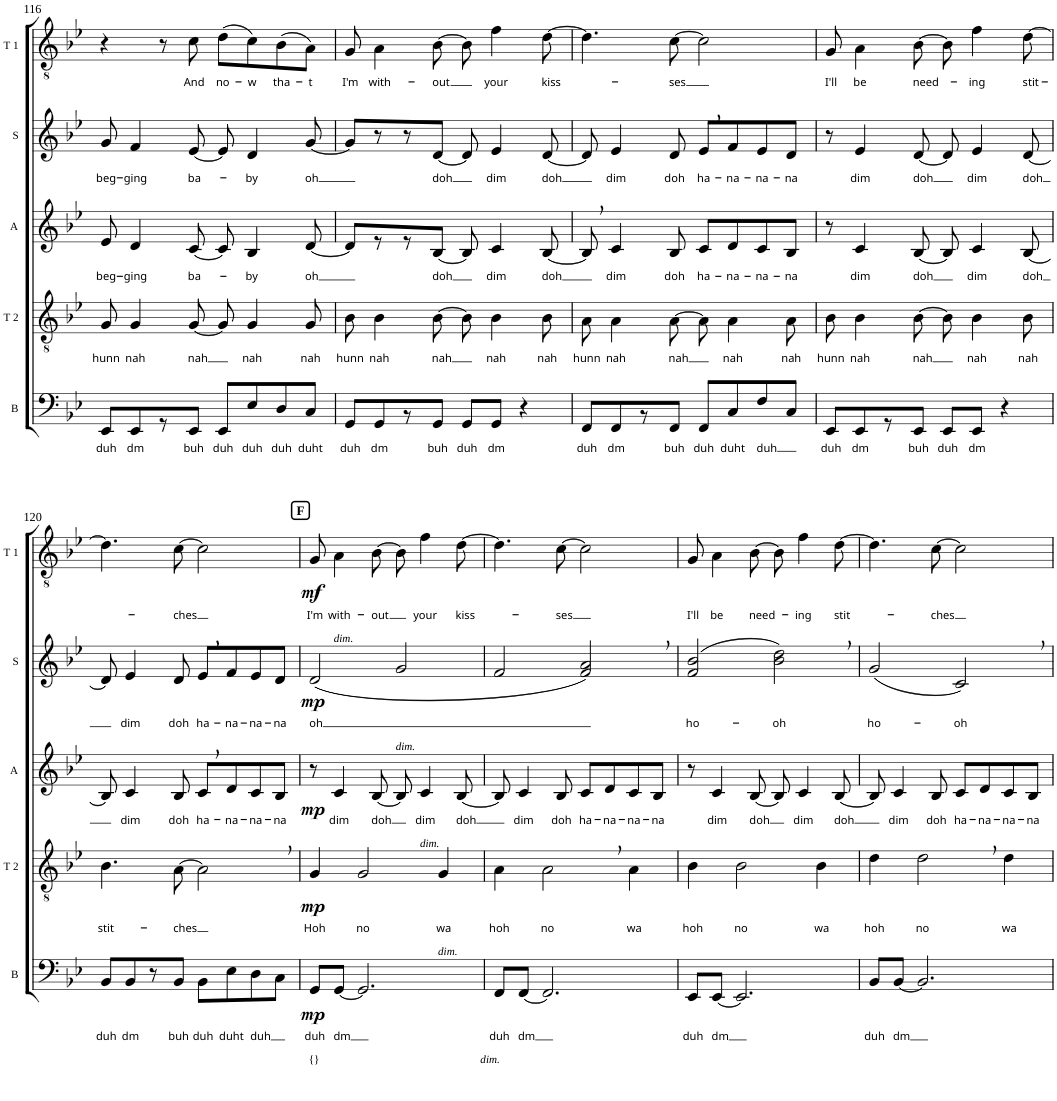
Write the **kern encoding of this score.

**kern	**text	**dynam	**kern	**text	**dynam	**kern	**text	**dynam	**kern	**text	**dynam	**kern	**text	**dynam
*part5	*part5	*part5	*part4	*part4	*part4	*part3	*part3	*part3	*part2	*part2	*part2	*part1	*part1	*part1
*staff5	*staff5	*staff5	*staff4	*staff4	*staff4	*staff3	*staff3	*staff3	*staff2	*staff2	*staff2	*staff1	*staff1	*staff1
*I"Bass	*	*	*I"Tenor 2	*	*	*I"Alto	*	*	*I"Soprano	*	*	*I"Tenor 1	*	*
*I'B	*	*	*I'T 2	*	*	*I'A	*	*	*I'S	*	*	*I'T 1	*	*
!!LO:PB:g=z
*clefF4	*	*	*clefGv2	*	*	*clefG2	*	*	*clefG2	*	*	*clefGv2	*	*
*k[b-e-]	*	*	*k[b-e-]	*	*	*k[b-e-]	*	*	*k[b-e-]	*	*	*k[b-e-]	*	*
*M4/4	*	*	*M4/4	*	*	*M4/4	*	*	*M4/4	*	*	*M4/4	*	*
=116	=116	=116	=116	=116	=116	=116	=116	=116	=116	=116	=116	=116	=116	=116
!	!LO:LY:b	!	!	!LO:LY:b	!	!	!LO:LY:b	!	!	!LO:LY:b	!	!	!	!
8EE-/L	duh	.	8G/	hunn	.	8e-/	beg-	.	8g/	beg-	.	4r	.	.
!	!LO:LY:b	!	!	!LO:LY:b	!	!	!LO:LY:b	!	!	!LO:LY:b	!	!	!	!
8EE-/	dm	.	4G/	nah	.	4d/	-ging	.	4f/	-ging	.	.	.	.
8r	.	.	.	.	.	.	.	.	.	.	.	8r	.	.
!	!LO:LY:b	!	!	!LO:LY:b	!	!	!LO:LY:b	!	!	!LO:LY:b	!	!	!LO:LY:b	!
8EE-/J	buh	.	[8G/	nah	.	[8c/	ba-	.	[8e-/	ba-	.	8c\	And	.
!	!LO:LY:b	!	!	!	!	!	!	!	!	!	!	!	!LO:LY:b	!
8EE-/L	duh	.	8G/]	.	.	8c/]	.	.	8e-/]	.	.	(>8d\L	no-	.
!	!LO:LY:b	!	!	!LO:LY:b	!	!	!LO:LY:b	!	!	!LO:LY:b	!	!	!LO:LY:b	!
8E-/	duh	.	4G/	nah	.	4B-/	-by	.	4d/	-by	.	8c\)	-w	.
!	!LO:LY:b	!	!	!	!	!	!	!	!	!	!	!	!LO:LY:b	!
8D/	duh	.	.	.	.	.	.	.	.	.	.	(>8B-\	tha-	.
!	!LO:LY:b	!	!	!LO:LY:b	!	!	!LO:LY:b	!	!	!LO:LY:b	!	!	!LO:LY:b	!
8C/J	duht	.	8G/	nah	.	[8d/	oh	.	[8g/	oh	.	8A\J)	-t	.
=117	=117	=117	=117	=117	=117	=117	=117	=117	=117	=117	=117	=117	=117	=117
!	!LO:LY:b	!	!	!LO:LY:b	!	!	!	!	!	!	!	!	!LO:LY:b	!
8GG/L	duh	.	8B-\	hunn	.	8d/L]	.	.	8g/L]	.	.	8G/	I'm	.
!	!LO:LY:b	!	!	!LO:LY:b	!	!	!	!	!	!	!	!	!LO:LY:b	!
8GG/	dm	.	4B-\	nah	.	8r	.	.	8r	.	.	4A\	with-	.
8r	.	.	.	.	.	8r	.	.	8r	.	.	.	.	.
!	!LO:LY:b	!	!	!LO:LY:b	!	!	!LO:LY:b	!	!	!LO:LY:b	!	!	!LO:LY:b	!
8GG/J	buh	.	[8B-\	nah	.	[8B-/J	doh	.	[8d/J	doh	.	[8B-\	-out	.
!	!LO:LY:b	!	!	!	!	!	!	!	!	!	!	!	!	!
8GG/L	duh	.	8B-\]	.	.	8B-/]	.	.	8d/]	.	.	8B-\]	.	.
!	!LO:LY:b	!	!	!LO:LY:b	!	!	!LO:LY:b	!	!	!LO:LY:b	!	!	!LO:LY:b	!
8GG/J	dm	.	4B-\	nah	.	4c/	dim	.	4e-/	dim	.	4f\	your	.
4r	.	.	.	.	.	.	.	.	.	.	.	.	.	.
!	!	!	!	!LO:LY:b	!	!	!LO:LY:b	!	!	!LO:LY:b	!	!	!LO:LY:b	!
.	.	.	8B-\	nah	.	[8B-/	doh	.	[8d/	doh	.	[8d\	kiss-	.
=118	=118	=118	=118	=118	=118	=118	=118	=118	=118	=118	=118	=118	=118	=118
!	!LO:LY:b	!	!	!LO:LY:b	!	!	!	!	!	!	!	!	!	!
8FF/L	duh	.	8A\	hunn	.	8B-,/]	.	.	8d/]	.	.	4.d\]	.	.
!	!LO:LY:b	!	!	!LO:LY:b	!	!	!LO:LY:b	!	!	!LO:LY:b	!	!	!	!
8FF/	dm	.	4A\	nah	.	4c/	dim	.	4e-/	dim	.	.	.	.
8r	.	.	.	.	.	.	.	.	.	.	.	.	.	.
!	!LO:LY:b	!	!	!LO:LY:b	!	!	!LO:LY:b	!	!	!LO:LY:b	!	!	!LO:LY:b	!
8FF/J	buh	.	[8A\	nah	.	8B-/	doh	.	8d/	doh	.	[8c\	-ses	.
!	!LO:LY:b	!	!	!	!	!	!LO:LY:b	!	!	!LO:LY:b	!	!	!	!
8FF/L	duh	.	8A\]	.	.	8c/L	ha-	.	8e-,/L	ha-	.	2c\]	.	.
!	!LO:LY:b	!	!	!LO:LY:b	!	!	!LO:LY:b	!	!	!LO:LY:b	!	!	!	!
8C/	duht	.	4A\	nah	.	8d/	-na-	.	8f/	-na-	.	.	.	.
!	!LO:LY:b	!	!	!	!	!	!LO:LY:b	!	!	!LO:LY:b	!	!	!	!
8F/	duh	.	.	.	.	8c/	-na-	.	8e-/	-na-	.	.	.	.
!	!	!	!	!LO:LY:b	!	!	!LO:LY:b	!	!	!LO:LY:b	!	!	!	!
8C/J	.	.	8A\	nah	.	8B-/J	-na	.	8d/J	-na	.	.	.	.
=119	=119	=119	=119	=119	=119	=119	=119	=119	=119	=119	=119	=119	=119	=119
!	!LO:LY:b	!	!	!LO:LY:b	!	!	!	!	!	!	!	!	!LO:LY:b	!
8EE-/L	duh	.	8B-\	hunn	.	8r	.	.	8r	.	.	8G/	I'll	.
!	!LO:LY:b	!	!	!LO:LY:b	!	!	!LO:LY:b	!	!	!LO:LY:b	!	!	!LO:LY:b	!
8EE-/	dm	.	4B-\	nah	.	4c/	dim	.	4e-/	dim	.	4A\	be	.
8r	.	.	.	.	.	.	.	.	.	.	.	.	.	.
!	!LO:LY:b	!	!	!LO:LY:b	!	!	!LO:LY:b	!	!	!LO:LY:b	!	!	!LO:LY:b	!
8EE-/J	buh	.	[8B-\	nah	.	[8B-/	doh	.	[8d/	doh	.	[8B-\	need-	.
!	!LO:LY:b	!	!	!	!	!	!	!	!	!	!	!	!	!
8EE-/L	duh	.	8B-\]	.	.	8B-/]	.	.	8d/]	.	.	8B-\]	.	.
!	!LO:LY:b	!	!	!LO:LY:b	!	!	!LO:LY:b	!	!	!LO:LY:b	!	!	!LO:LY:b	!
8EE-/J	dm	.	4B-\	nah	.	4c/	dim	.	4e-/	dim	.	4f\	-ing	.
4r	.	.	.	.	.	.	.	.	.	.	.	.	.	.
!	!	!	!	!LO:LY:b	!	!	!LO:LY:b	!	!	!LO:LY:b	!	!	!LO:LY:b	!
.	.	.	8B-\	nah	.	[8B-/	doh	.	[8d/	doh	.	[8d\	stit-	.
!!LO:LB:g=z
=120	=120	=120	=120	=120	=120	=120	=120	=120	=120	=120	=120	=120	=120	=120
!	!LO:LY:b	!	!	!LO:LY:b	!	!	!	!	!	!	!	!	!	!
8BB-/L	duh	.	4.B-\	stit-	.	8B-/]	.	.	8d/]	.	.	4.d\]	.	.
!	!LO:LY:b	!	!	!	!	!	!LO:LY:b	!	!	!LO:LY:b	!	!	!	!
8BB-/	dm	.	.	.	.	4c/	dim	.	4e-/	dim	.	.	.	.
8r	.	.	.	.	.	.	.	.	.	.	.	.	.	.
!	!LO:LY:b	!	!	!LO:LY:b	!	!	!LO:LY:b	!	!	!LO:LY:b	!	!	!LO:LY:b	!
8BB-/J	buh	.	[8A\	-ches	.	8B-/	doh	.	8d/	doh	.	[8c\	-ches	.
!	!LO:LY:b	!	!	!	!	!	!LO:LY:b	!	!	!LO:LY:b	!	!	!	!
8BB-\L	duh	.	2A,\]	.	.	8c,/L	ha-	.	8e-,/L	ha-	.	2c\]	.	.
!	!LO:LY:b	!	!	!	!	!	!LO:LY:b	!	!	!LO:LY:b	!	!	!	!
8E-\	duht	.	.	.	.	8d/	-na-	.	8f/	-na-	.	.	.	.
!	!LO:LY:b	!	!	!	!	!	!LO:LY:b	!	!	!LO:LY:b	!	!	!	!
8D\	duh	.	.	.	.	8c/	-na-	.	8e-/	-na-	.	.	.	.
!	!	!	!	!	!	!	!LO:LY:b	!	!	!LO:LY:b	!	!	!	!
8C\J	.	.	.	.	.	8B-/J	-na	.	8d/J	-na	.	.	.	.
!!LO:REH:place=s1:a:B:cj:fs=8.5:t=F
=121	=121	=121	=121	=121	=121	=121	=121	=121	=121	=121	=121	=121	=121	=121
!LO:TX:b:t={}	!	!	!	!	!	!	!	!	!	!	!	!	!	!
!	!LO:LY:b	!LO:DY:b	!	!LO:LY:b	!LO:DY:b	!	!	!LO:DY:b	!	!LO:LY:b	!LO:DY:b	!	!LO:LY:b	!LO:DY:b
8GG/L	duh	mp	4G/	Hoh	mp	8r	.	mp	(<2d/	oh	mp	8G/	I'm	mf
!	!	!	!	!	!	!	!	!	!	!	!	!LO:TX:b:i:t=dim.	!	!
!	!LO:LY:b	!	!	!	!	!	!LO:LY:b	!	!	!	!	!	!LO:LY:b	!
[8GG/J	dm	.	.	.	.	4c/	dim	.	.	.	.	4A\	with-	.
!	!	!	!	!LO:LY:b	!	!	!	!	!	!	!	!	!	!
2.GG/]	.	.	2G/	no	.	.	.	.	.	.	.	.	.	.
!	!	!	!	!	!	!	!LO:LY:b	!	!	!	!	!	!LO:LY:b	!
.	.	.	.	.	.	[8B-/	doh	.	.	.	.	[8B-\	-out	.
!	!	!	!	!	!	!	!	!	!LO:TX:b:i:t=dim.	!	!	!	!	!
.	.	.	.	.	.	8B-/]	.	.	2g/	.	.	8B-\]	.	.
!	!	!	!	!	!	!LO:TX:b:i:t=dim.	!	!	!	!	!	!	!	!
!	!	!	!	!	!	!	!LO:LY:b	!	!	!	!	!	!LO:LY:b	!
.	.	.	.	.	.	4c/	dim	.	.	.	.	4f\	your	.
!	!	!	!LO:TX:b:i:t=dim.	!	!	!	!	!	!	!	!	!	!	!
!	!	!	!	!LO:LY:b	!	!	!	!	!	!	!	!	!	!
.	.	.	4G/	wa	.	.	.	.	.	.	.	.	.	.
!	!	!	!	!	!	!	!LO:LY:b	!	!	!	!	!	!LO:LY:b	!
.	.	.	.	.	.	[8B-/	doh	.	.	.	.	[8d\	kiss-	.
!LO:TX:b:i:t=dim.	!	!	!	!	!	!	!	!	!	!	!	!	!	!
=122	=122	=122	=122	=122	=122	=122	=122	=122	=122	=122	=122	=122	=122	=122
!	!LO:LY:b	!	!	!LO:LY:b	!	!	!	!	!	!	!	!	!	!
8FF/L	duh	.	4A\	hoh	.	8B-/]	.	.	2f/	.	.	4.d\]	.	.
!	!LO:LY:b	!	!	!	!	!	!LO:LY:b	!	!	!	!	!	!	!
[8FF/J	dm	.	.	.	.	4c/	dim	.	.	.	.	.	.	.
!	!	!	!	!LO:LY:b	!	!	!	!	!	!	!	!	!	!
2.FF/]	.	.	2A,\	no	.	.	.	.	.	.	.	.	.	.
!	!	!	!	!	!	!	!LO:LY:b	!	!	!	!	!	!LO:LY:b	!
.	.	.	.	.	.	8B-/	doh	.	.	.	.	[8c\	-ses	.
!	!	!	!	!	!	!	!LO:LY:b	!	!	!	!	!	!	!
.	.	.	.	.	.	8c/L	ha-	.	2f/, 2a/,)	.	.	2c\]	.	.
!	!	!	!	!	!	!	!LO:LY:b	!	!	!	!	!	!	!
.	.	.	.	.	.	8d/	-na-	.	.	.	.	.	.	.
!	!	!	!	!LO:LY:b	!	!	!LO:LY:b	!	!	!	!	!	!	!
.	.	.	4A\	wa	.	8c/	-na-	.	.	.	.	.	.	.
!	!	!	!	!	!	!	!LO:LY:b	!	!	!	!	!	!	!
.	.	.	.	.	.	8B-/J	-na	.	.	.	.	.	.	.
=123	=123	=123	=123	=123	=123	=123	=123	=123	=123	=123	=123	=123	=123	=123
!	!LO:LY:b	!	!	!LO:LY:b	!	!	!	!	!	!LO:LY:b	!	!	!LO:LY:b	!
8EE-/L	duh	.	4B-\	hoh	.	8r	.	.	(>2f/ 2b-/	ho-	.	8G/	I'll	.
!	!LO:LY:b	!	!	!	!	!	!LO:LY:b	!	!	!	!	!	!LO:LY:b	!
[8EE-/J	dm	.	.	.	.	4c/	dim	.	.	.	.	4A\	be	.
!	!	!	!	!LO:LY:b	!	!	!	!	!	!	!	!	!	!
2.EE-/]	.	.	2B-\	no	.	.	.	.	.	.	.	.	.	.
!	!	!	!	!	!	!	!LO:LY:b	!	!	!	!	!	!LO:LY:b	!
.	.	.	.	.	.	[8B-/	doh	.	.	.	.	[8B-\	need-	.
!	!	!	!	!	!	!	!	!	!	!LO:LY:b	!	!	!	!
.	.	.	.	.	.	8B-/]	.	.	2b-\, 2dd\,)	-oh	.	8B-\]	.	.
!	!	!	!	!	!	!	!LO:LY:b	!	!	!	!	!	!LO:LY:b	!
.	.	.	.	.	.	4c/	dim	.	.	.	.	4f\	-ing	.
!	!	!	!	!LO:LY:b	!	!	!	!	!	!	!	!	!	!
.	.	.	4B-\	wa	.	.	.	.	.	.	.	.	.	.
!	!	!	!	!	!	!	!LO:LY:b	!	!	!	!	!	!LO:LY:b	!
.	.	.	.	.	.	[8B-/	doh	.	.	.	.	[8d\	stit-	.
=124	=124	=124	=124	=124	=124	=124	=124	=124	=124	=124	=124	=124	=124	=124
!	!LO:LY:b	!	!	!LO:LY:b	!	!	!	!	!	!LO:LY:b	!	!	!	!
8BB-/L	duh	.	4d\	hoh	.	8B-/]	.	.	(<2g/	ho-	.	4.d\]	.	.
!	!LO:LY:b	!	!	!	!	!	!LO:LY:b	!	!	!	!	!	!	!
[8BB-/J	dm	.	.	.	.	4c/	dim	.	.	.	.	.	.	.
!	!	!	!	!LO:LY:b	!	!	!	!	!	!	!	!	!	!
2.BB-/]	.	.	2d,\	no	.	.	.	.	.	.	.	.	.	.
!	!	!	!	!	!	!	!LO:LY:b	!	!	!	!	!	!LO:LY:b	!
.	.	.	.	.	.	8B-/	doh	.	.	.	.	[8c\	-ches	.
!	!	!	!	!	!	!	!LO:LY:b	!	!	!LO:LY:b	!	!	!	!
.	.	.	.	.	.	8c/L	ha-	.	2c,/)	-oh	.	2c\]	.	.
!	!	!	!	!	!	!	!LO:LY:b	!	!	!	!	!	!	!
.	.	.	.	.	.	8d/	-na-	.	.	.	.	.	.	.
!	!	!	!	!LO:LY:b	!	!	!LO:LY:b	!	!	!	!	!	!	!
.	.	.	4d\	wa	.	8c/	-na-	.	.	.	.	.	.	.
!	!	!	!	!	!	!	!LO:LY:b	!	!	!	!	!	!	!
.	.	.	.	.	.	8B-/J	-na	.	.	.	.	.	.	.
=	=	=	=	=	=	=	=	=	=	=	=	=	=	=
*-	*-	*-	*-	*-	*-	*-	*-	*-	*-	*-	*-	*-	*-	*-
